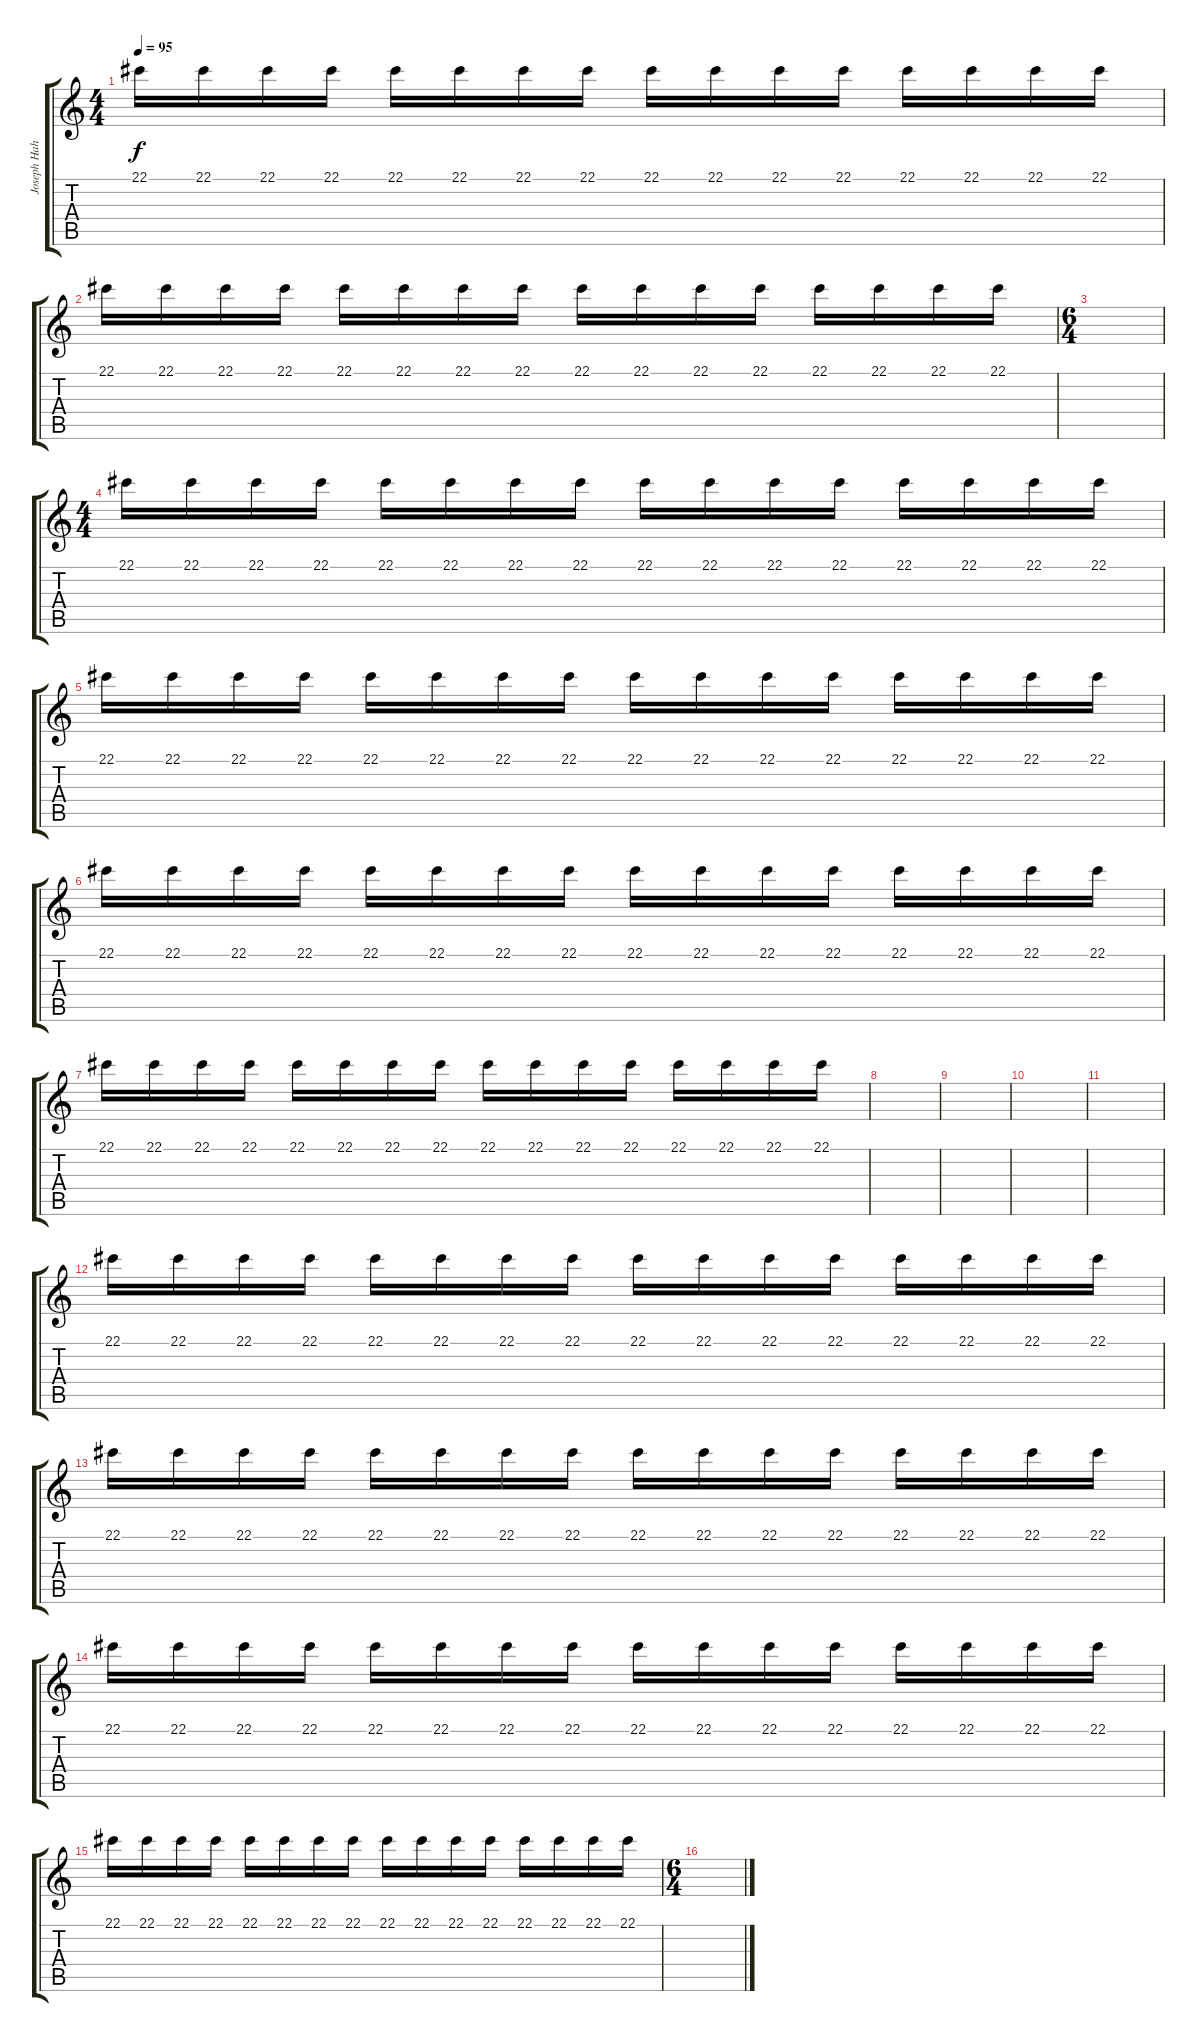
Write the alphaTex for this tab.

\track ("Joseph Hahn (Sampler 1)" "Joseph Hah") {instrument pad2warm}
\staff {score tabs}
\tuning (Eb4 Bb3 Gb3 Db3 Ab2 Db2) {hide}
\ts (4 4)
\tempo 95
\clef g2
\ks c
22.1.16{dy f volume 4 instrument stringensemble1} 22.1.16 22.1.16 22.1.16 22.1.16 22.1.16 22.1.16 22.1.16 22.1.16 22.1.16 22.1.16 22.1.16 22.1.16 22.1.16 22.1.16 22.1.16 |
22.1.16{volume 4 instrument stringensemble1} 22.1.16 22.1.16 22.1.16 22.1.16 22.1.16 22.1.16 22.1.16 22.1.16 22.1.16 22.1.16 22.1.16 22.1.16 22.1.16 22.1.16 22.1.16 |
\ts (6 4)
|
\ts (4 4)
22.1.16{instrument stringensemble1} 22.1.16 22.1.16 22.1.16 22.1.16 22.1.16 22.1.16 22.1.16 22.1.16 22.1.16 22.1.16 22.1.16 22.1.16 22.1.16 22.1.16 22.1.16 |
22.1.16{instrument stringensemble1} 22.1.16 22.1.16 22.1.16 22.1.16 22.1.16 22.1.16 22.1.16 22.1.16 22.1.16 22.1.16 22.1.16 22.1.16 22.1.16 22.1.16 22.1.16 |
22.1.16{instrument stringensemble1} 22.1.16 22.1.16 22.1.16 22.1.16 22.1.16 22.1.16 22.1.16 22.1.16 22.1.16 22.1.16 22.1.16 22.1.16 22.1.16 22.1.16 22.1.16 |
22.1.16{instrument stringensemble1} 22.1.16 22.1.16 22.1.16 22.1.16 22.1.16 22.1.16 22.1.16 22.1.16 22.1.16 22.1.16 22.1.16 22.1.16 22.1.16 22.1.16 22.1.16 |
|
|
|
|
22.1.16{volume 4 instrument stringensemble1} 22.1.16 22.1.16 22.1.16 22.1.16 22.1.16 22.1.16 22.1.16 22.1.16 22.1.16 22.1.16 22.1.16 22.1.16 22.1.16 22.1.16 22.1.16 |
22.1.16{volume 4 instrument stringensemble1} 22.1.16 22.1.16 22.1.16 22.1.16 22.1.16 22.1.16 22.1.16 22.1.16 22.1.16 22.1.16 22.1.16 22.1.16 22.1.16 22.1.16 22.1.16 |
22.1.16{volume 4 instrument stringensemble1} 22.1.16 22.1.16 22.1.16 22.1.16 22.1.16 22.1.16 22.1.16 22.1.16 22.1.16 22.1.16 22.1.16 22.1.16 22.1.16 22.1.16 22.1.16 |
22.1.16{volume 4 instrument stringensemble1} 22.1.16 22.1.16 22.1.16 22.1.16 22.1.16 22.1.16 22.1.16 22.1.16 22.1.16 22.1.16 22.1.16 22.1.16 22.1.16 22.1.16 22.1.16 |
\ts (6 4)
